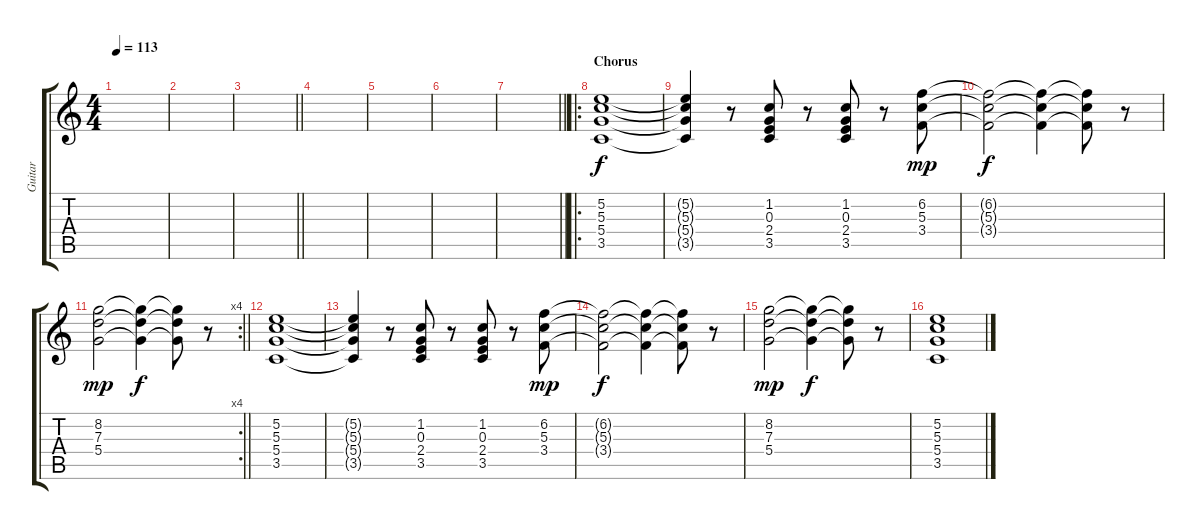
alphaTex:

\track ("Guitar " "Guitar ") {instrument electricguitarclean}
\staff {score tabs}
\tuning (E4 B3 G3 D3 A2 E2) {hide}
\ts (4 4)
\tempo 113
\clef g2
\ks c
|
|
\barLineRight lightlight
|
|
|
|
\barLineRight lightlight
|
\ro
\section ("" "Chorus")
(5.2 5.3 5.4 3.5).1{dy f instrument overdrivenguitar} |
(5.2{t} 5.3{t} 5.4{t} 3.5{t}).4 r.8 (1.2 0.3 2.4 3.5).8 r.8 (1.2 0.3 2.4 3.5).8 r.8 (6.2 5.3 3.4).8{dy mp} |
(6.2{t} 5.3{t} 3.4{t}).2{dy f} (6.2{t} 5.3{t} 3.4{t}).4 (6.2{t} 5.3{t} 3.4{t}).8 r.8 |
\rc 4
\barLineRight lightlight
(8.2 7.3 5.4).2{dy mp} (8.2{t} 7.3{t} 5.4{t}).4{dy f} (8.2{t} 7.3{t} 5.4{t}).8 r.8 |
(5.2 5.3 5.4 3.5).1{volume 5} |
(5.2{t} 5.3{t} 5.4{t} 3.5{t}).4 r.8 (1.2 0.3 2.4 3.5).8 r.8 (1.2 0.3 2.4 3.5).8 r.8 (6.2 5.3 3.4).8{dy mp} |
(6.2{t} 5.3{t} 3.4{t}).2{dy f} (6.2{t} 5.3{t} 3.4{t}).4 (6.2{t} 5.3{t} 3.4{t}).8 r.8 |
(8.2 7.3 5.4).2{dy mp} (8.2{t} 7.3{t} 5.4{t}).4{dy f} (8.2{t} 7.3{t} 5.4{t}).8 r.8 |
(5.2 5.3 5.4 3.5).1{instrument overdrivenguitar}
